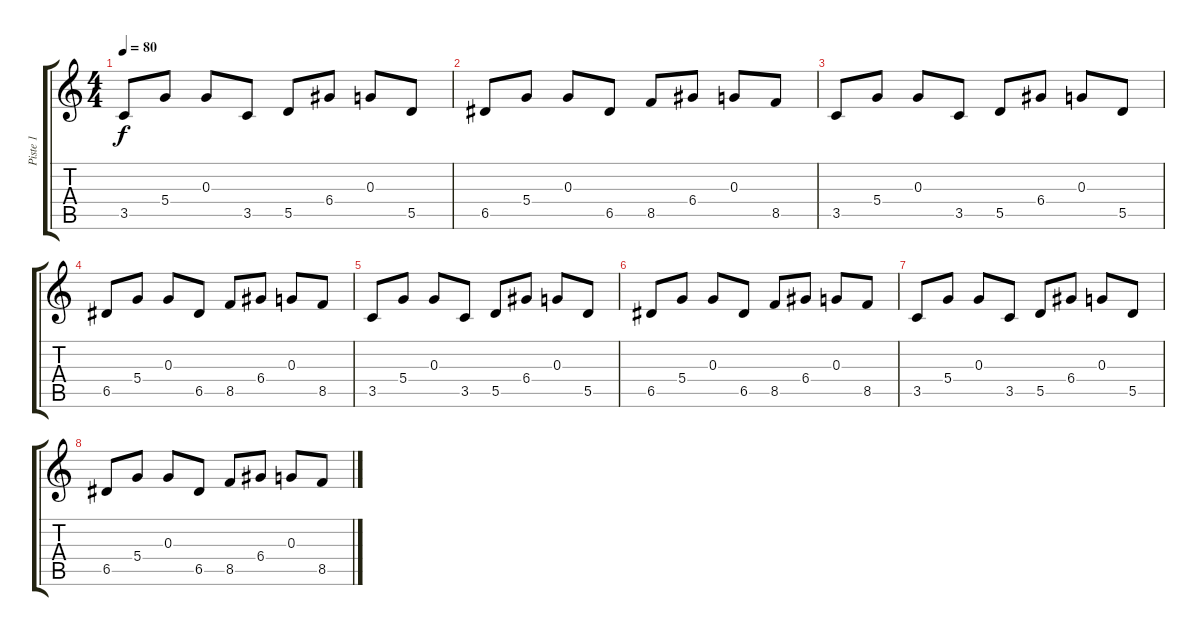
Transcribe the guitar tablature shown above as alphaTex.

\track ("Piste 1" "Piste 1") {instrument distortionguitar}
\staff {score tabs}
\tuning (E4 B3 G3 D3 A2 E2) {hide}
\ts (4 4)
\tempo 80
\clef g2
\ks c
3.5.8{dy f} 5.4.8 0.3.8 3.5.8 5.5.8 6.4.8 0.3.8 5.5.8 |
6.5.8 5.4.8 0.3.8 6.5.8 8.5.8 6.4.8 0.3.8 8.5.8 |
3.5.8 5.4.8 0.3.8 3.5.8 5.5.8 6.4.8 0.3.8 5.5.8 |
6.5.8 5.4.8 0.3.8 6.5.8 8.5.8 6.4.8 0.3.8 8.5.8 |
3.5.8 5.4.8 0.3.8 3.5.8 5.5.8 6.4.8 0.3.8 5.5.8 |
6.5.8 5.4.8 0.3.8 6.5.8 8.5.8 6.4.8 0.3.8 8.5.8 |
3.5.8 5.4.8 0.3.8 3.5.8 5.5.8 6.4.8 0.3.8 5.5.8 |
6.5.8 5.4.8 0.3.8 6.5.8 8.5.8 6.4.8 0.3.8 8.5.8
